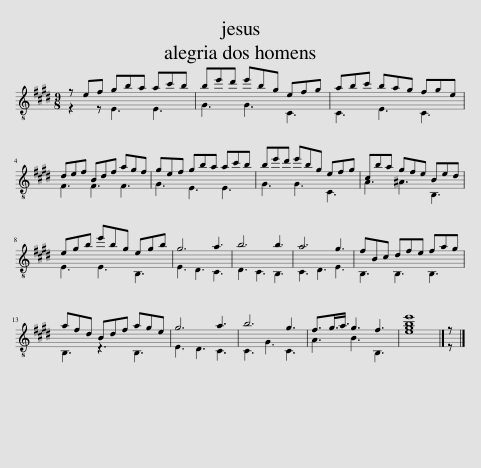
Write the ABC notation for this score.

X:1
%%score ( 1 2 )
L:1/8
M:9/8
I:linebreak $
K:E
V:1 treble-8
V:2 treble-8
V:1
 z ef gba ac'b | be'd' e'bg efg | abc' bag fge |$ def Bdf agf | gef gba ac'b | %5
 be'd' e'bg efg | cba gfe Bed |$ egb e'bg egb | g6 a3 | b6 b3 | %10
 a6 g3 | fBc dfe fag |$ afd Bdf age | g6 a3 | b6 g3 | %15
 f3/2g3/4a3/4 g3 f3 | [gbe']8 z |] %17
V:2
 z2 z E3 E3 | G3 G3 C3 | C3 E3 C3 |$ F3 F3 F3 | G3 E3 E3 | %5
 G3 G3 C3 | A3 ^A3 B,3 |$ E3 E3 B,3 | E3 D3 C3 | D3 C3 B,3 | %10
 C3 D3 E3 | B,3 B,3 B,3 |$ B,3 z3 B,3 | E3 D3 C3 | C3 G3 C3 | %15
 A3 B3 B,3 | e8 z |] %17
